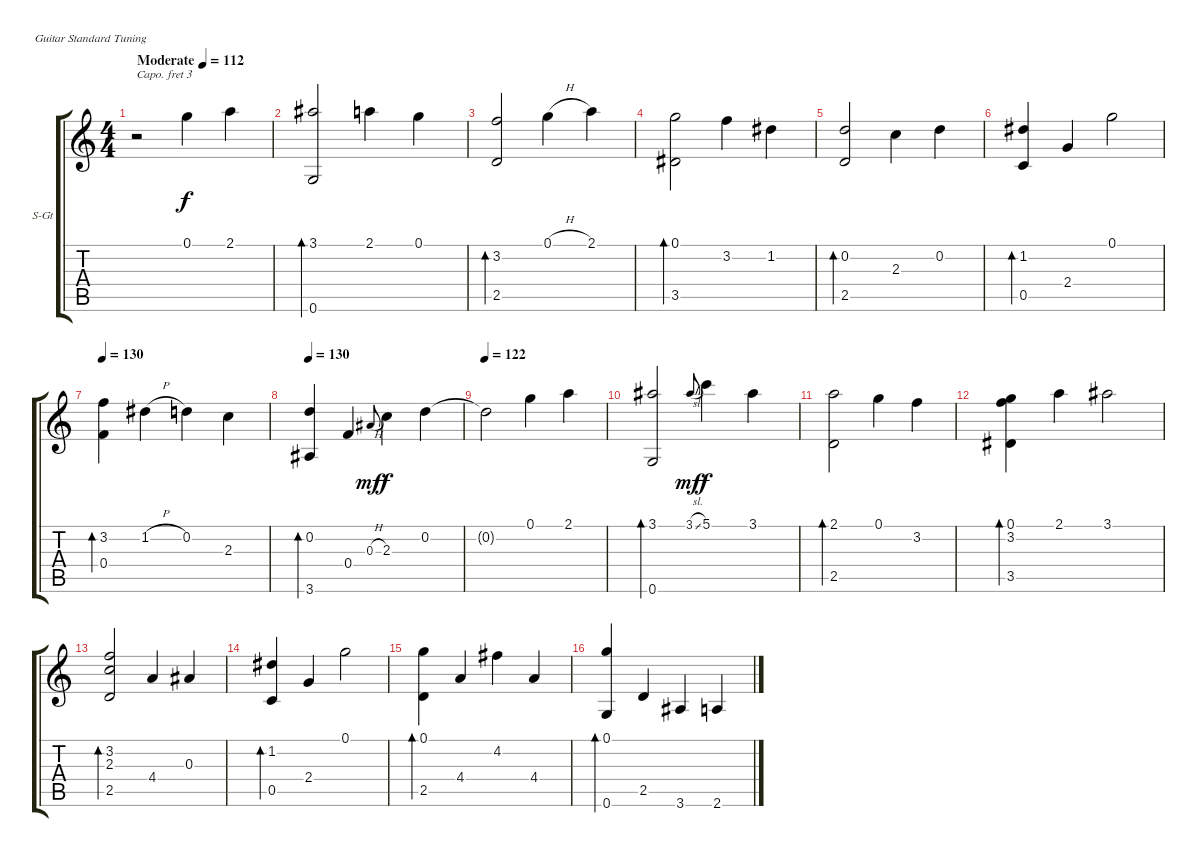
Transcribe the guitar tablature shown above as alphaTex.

\bracketExtendMode groupsimilarinstruments
\firstSystemTrackNameOrientation horizontal
\otherSystemsTrackNameOrientation horizontal
\track ("Track 1" "S-Gt") {instrument acousticguitarsteel}
\staff {score tabs}
\capo 3
\tuning (E4 B3 G3 D3 A2 E2)
\ts (4 4)
\beaming (8 2 2 2 2)
\tempo (112 "Moderate")
\clef g2
\ks c
r.2{dy f instrument acousticguitarsteel} 0.1.4 2.1.4 |
(3.1 0.6).2{bd 120} 2.1.4 0.1.4 |
(3.2 2.5).2{bd 120} 0.1{h}.4 2.1.4 |
(0.1 3.5).2{bd 120} 3.2.4 1.2.4 |
(0.2 2.5).2{bd 120} 2.3.4 0.2.4 |
(1.2 0.5).4{bd 120} 2.4.4 0.1.2 |
\tempo 130
(3.2 0.4).4{bd 120} 1.2{h}.4 0.2.4 2.3.4 |
\tempo 130
(0.2 3.6).4{bd 120} 0.4.4 0.3{h}.8{gr onbeat dy mf} 2.3.4{dy f} 0.2.4 |
\tempo 122
0.2{t}.2 0.1.4 2.1.4 |
(3.1 0.6).2{bd 120} 3.1{sl}.8{gr onbeat dy mf} 5.1.4{dy f} 3.1.4 |
(2.1 2.5).2{bd 120} 0.1.4 3.2.4 |
(0.1 3.2 3.5).4{bd 240} 2.1.4 3.1.2 |
(3.2 2.3 2.5).2{bd 120} 4.4.4 0.3.4 |
(1.2 0.5).4{bd 120} 2.4.4 0.1.2 |
(0.1 2.5).4{bd 120} 4.4.4 4.2.4 4.4.4 |
(0.1 0.6).4{bd 120} 2.5.4 3.6.4 2.6.4
